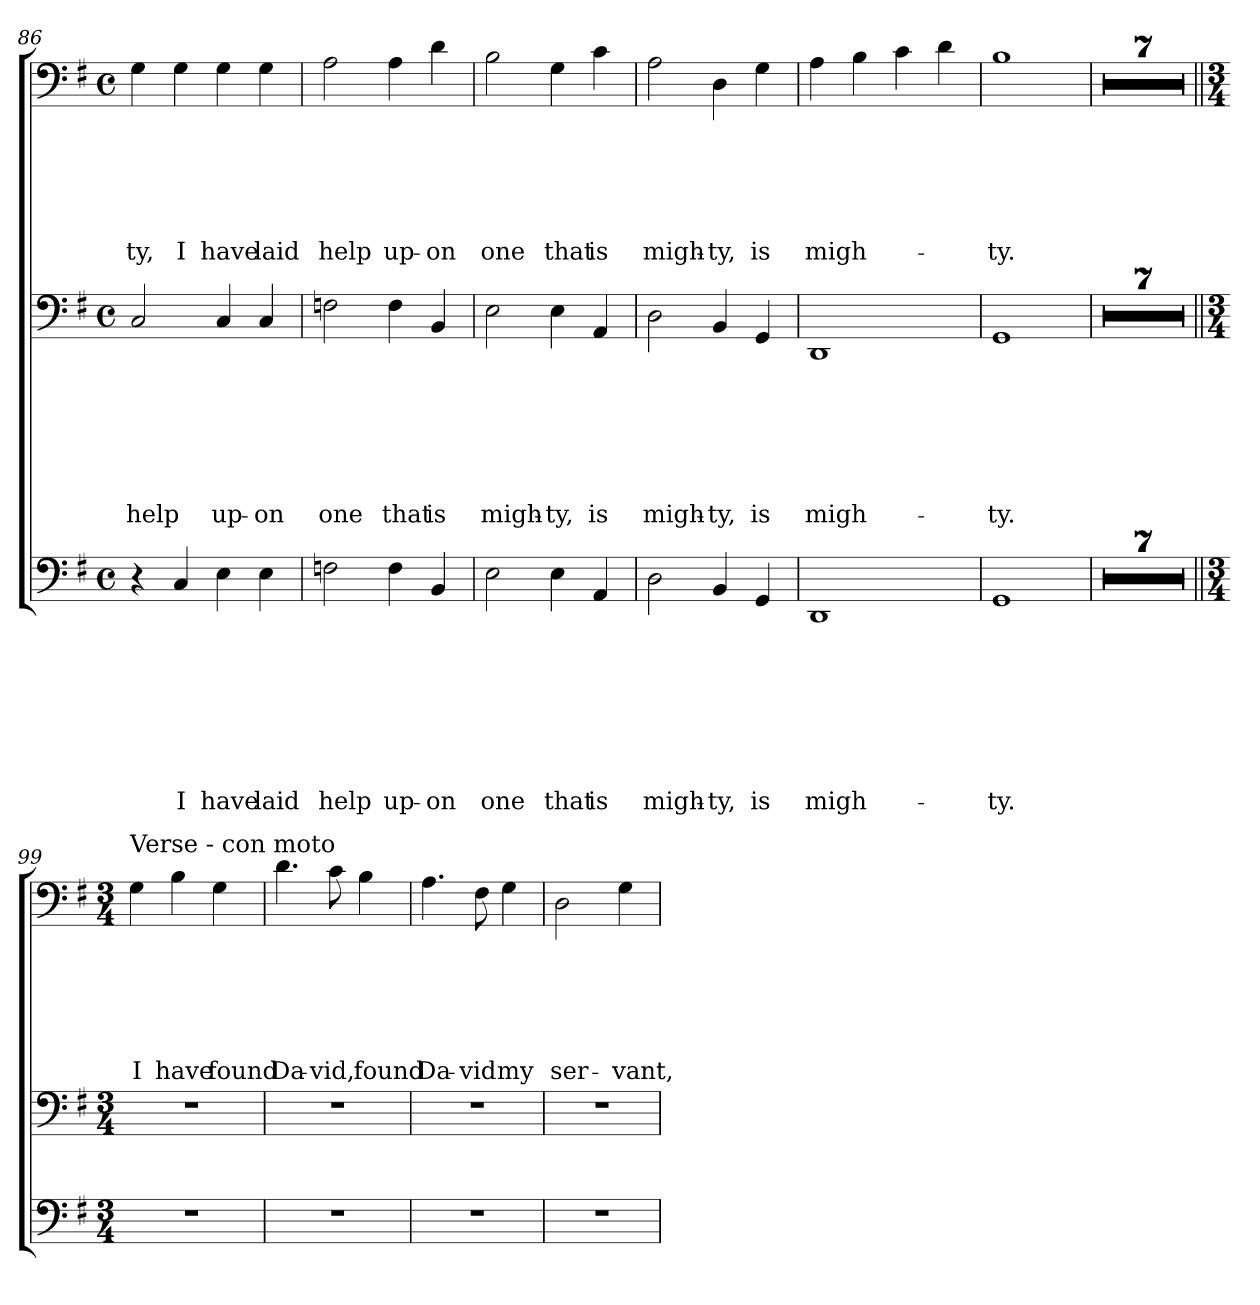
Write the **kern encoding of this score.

**kern	**text	**text	**text	**text	**text	**text	**text	**text	**kern	**text	**text	**text	**text	**text	**text	**text	**kern	**text	**text	**text	**text	**text	**text
*part3	*part3	*part3	*part3	*part3	*part3	*part3	*part3	*part3	*part2	*part2	*part2	*part2	*part2	*part2	*part2	*part2	*part1	*part1	*part1	*part1	*part1	*part1	*part1
*staff3	*staff3	*staff3	*staff3	*staff3	*staff3	*staff3	*staff3	*staff3	*staff2	*staff2	*staff2	*staff2	*staff2	*staff2	*staff2	*staff2	*staff1	*staff1	*staff1	*staff1	*staff1	*staff1	*staff1
*clefF4	*	*	*	*	*	*	*	*	*clefF4	*	*	*	*	*	*	*	*clefF4	*	*	*	*	*	*
*k[f#]	*	*	*	*	*	*	*	*	*k[f#]	*	*	*	*	*	*	*	*k[f#]	*	*	*	*	*	*
*G:	*	*	*	*	*	*	*	*	*G:	*	*	*	*	*	*	*	*G:	*	*	*	*	*	*
*M4/4	*	*	*	*	*	*	*	*	*M4/4	*	*	*	*	*	*	*	*M4/4	*	*	*	*	*	*
*met(c)	*	*	*	*	*	*	*	*	*met(c)	*	*	*	*	*	*	*	*met(c)	*	*	*	*	*	*
=86	=86	=86	=86	=86	=86	=86	=86	=86	=86	=86	=86	=86	=86	=86	=86	=86	=86	=86	=86	=86	=86	=86	=86
!	!	!	!	!	!	!	!	!	!	!	!	!	!	!	!	!LO:LY:b	!	!	!	!	!	!	!LO:LY:b
4r	.	.	.	.	.	.	.	.	2C/	.	.	.	.	.	.	help	4G\	.	.	.	.	.	-ty,
!	!	!	!	!	!	!	!	!LO:LY:b	!	!	!	!	!	!	!	!	!	!	!	!	!	!	!LO:LY:b
4C/	.	.	.	.	.	.	.	I	.	.	.	.	.	.	.	.	4G\	.	.	.	.	.	I
!	!	!	!	!	!	!	!	!LO:LY:b	!	!	!	!	!	!	!	!LO:LY:b	!	!	!	!	!	!	!LO:LY:b
4E\	.	.	.	.	.	.	.	have	4C/	.	.	.	.	.	.	up-	4G\	.	.	.	.	.	have
!	!	!	!	!	!	!	!	!LO:LY:b	!	!	!	!	!	!	!	!LO:LY:b	!	!	!	!	!	!	!LO:LY:b
4E\	.	.	.	.	.	.	.	laid	4C/	.	.	.	.	.	.	-on	4G\	.	.	.	.	.	laid
=87	=87	=87	=87	=87	=87	=87	=87	=87	=87	=87	=87	=87	=87	=87	=87	=87	=87	=87	=87	=87	=87	=87	=87
!	!	!	!	!	!	!	!	!LO:LY:b	!	!	!	!	!	!	!	!LO:LY:b	!	!	!	!	!	!	!LO:LY:b
2Fn\	.	.	.	.	.	.	.	help	2Fn\	.	.	.	.	.	.	one	2A\	.	.	.	.	.	help
!	!	!	!	!	!	!	!	!LO:LY:b	!	!	!	!	!	!	!	!LO:LY:b	!	!	!	!	!	!	!LO:LY:b
4F\	.	.	.	.	.	.	.	up-	4F\	.	.	.	.	.	.	that	4A\	.	.	.	.	.	up-
!	!	!	!	!	!	!	!	!LO:LY:b	!	!	!	!	!	!	!	!LO:LY:b	!	!	!	!	!	!	!LO:LY:b
4BB/	.	.	.	.	.	.	.	-on	4BB/	.	.	.	.	.	.	is	4d\	.	.	.	.	.	-on
=88	=88	=88	=88	=88	=88	=88	=88	=88	=88	=88	=88	=88	=88	=88	=88	=88	=88	=88	=88	=88	=88	=88	=88
!	!	!	!	!	!	!	!	!LO:LY:b	!	!	!	!	!	!	!	!LO:LY:b	!	!	!	!	!	!	!LO:LY:b
2E\	.	.	.	.	.	.	.	one	2E\	.	.	.	.	.	.	migh-	2B\	.	.	.	.	.	one
!	!	!	!	!	!	!	!	!LO:LY:b	!	!	!	!	!	!	!	!LO:LY:b	!	!	!	!	!	!	!LO:LY:b
4E\	.	.	.	.	.	.	.	that	4E\	.	.	.	.	.	.	-ty,	4G\	.	.	.	.	.	that
!	!	!	!	!	!	!	!	!LO:LY:b	!	!	!	!	!	!	!	!LO:LY:b	!	!	!	!	!	!	!LO:LY:b
4AA/	.	.	.	.	.	.	.	is	4AA/	.	.	.	.	.	.	is	4c\	.	.	.	.	.	is
=89	=89	=89	=89	=89	=89	=89	=89	=89	=89	=89	=89	=89	=89	=89	=89	=89	=89	=89	=89	=89	=89	=89	=89
!	!	!	!	!	!	!	!	!LO:LY:b	!	!	!	!	!	!	!	!LO:LY:b	!	!	!	!	!	!	!LO:LY:b
2D\	.	.	.	.	.	.	.	migh-	2D\	.	.	.	.	.	.	migh-	2A\	.	.	.	.	.	migh-
!	!	!	!	!	!	!	!	!LO:LY:b	!	!	!	!	!	!	!	!LO:LY:b	!	!	!	!	!	!	!LO:LY:b
4BB/	.	.	.	.	.	.	.	-ty,	4BB/	.	.	.	.	.	.	-ty,	4D\	.	.	.	.	.	-ty,
!	!	!	!	!	!	!	!	!LO:LY:b	!	!	!	!	!	!	!	!LO:LY:b	!	!	!	!	!	!	!LO:LY:b
4GG/	.	.	.	.	.	.	.	is	4GG/	.	.	.	.	.	.	is	4G\	.	.	.	.	.	is
=90	=90	=90	=90	=90	=90	=90	=90	=90	=90	=90	=90	=90	=90	=90	=90	=90	=90	=90	=90	=90	=90	=90	=90
!	!	!	!	!	!	!	!	!LO:LY:b	!	!	!	!	!	!	!	!LO:LY:b	!	!	!	!	!	!	!LO:LY:b
1DD	.	.	.	.	.	.	.	migh-	1DD	.	.	.	.	.	.	migh-	4A\	.	.	.	.	.	migh-
.	.	.	.	.	.	.	.	.	.	.	.	.	.	.	.	.	4B\	.	.	.	.	.	.
.	.	.	.	.	.	.	.	.	.	.	.	.	.	.	.	.	4c\	.	.	.	.	.	.
.	.	.	.	.	.	.	.	.	.	.	.	.	.	.	.	.	4d\	.	.	.	.	.	.
!!LO:LB:g=z
=91	=91	=91	=91	=91	=91	=91	=91	=91	=91	=91	=91	=91	=91	=91	=91	=91	=91	=91	=91	=91	=91	=91	=91
!	!	!	!	!	!	!	!	!LO:LY:b	!	!	!	!	!	!	!	!LO:LY:b	!	!	!	!	!	!	!LO:LY:b
1GG	.	.	.	.	.	.	.	-ty.	1GG	.	.	.	.	.	.	-ty.	1B	.	.	.	.	.	-ty.
=92	=92	=92	=92	=92	=92	=92	=92	=92	=92	=92	=92	=92	=92	=92	=92	=92	=92	=92	=92	=92	=92	=92	=92
1r	.	.	.	.	.	.	.	.	1r	.	.	.	.	.	.	.	1r	.	.	.	.	.	.
=93	=93	=93	=93	=93	=93	=93	=93	=93	=93	=93	=93	=93	=93	=93	=93	=93	=93	=93	=93	=93	=93	=93	=93
1r	.	.	.	.	.	.	.	.	1r	.	.	.	.	.	.	.	1r	.	.	.	.	.	.
=94	=94	=94	=94	=94	=94	=94	=94	=94	=94	=94	=94	=94	=94	=94	=94	=94	=94	=94	=94	=94	=94	=94	=94
1r	.	.	.	.	.	.	.	.	1r	.	.	.	.	.	.	.	1r	.	.	.	.	.	.
=95	=95	=95	=95	=95	=95	=95	=95	=95	=95	=95	=95	=95	=95	=95	=95	=95	=95	=95	=95	=95	=95	=95	=95
1r	.	.	.	.	.	.	.	.	1r	.	.	.	.	.	.	.	1r	.	.	.	.	.	.
=96	=96	=96	=96	=96	=96	=96	=96	=96	=96	=96	=96	=96	=96	=96	=96	=96	=96	=96	=96	=96	=96	=96	=96
1r	.	.	.	.	.	.	.	.	1r	.	.	.	.	.	.	.	1r	.	.	.	.	.	.
=97	=97	=97	=97	=97	=97	=97	=97	=97	=97	=97	=97	=97	=97	=97	=97	=97	=97	=97	=97	=97	=97	=97	=97
1r	.	.	.	.	.	.	.	.	1r	.	.	.	.	.	.	.	1r	.	.	.	.	.	.
=98	=98	=98	=98	=98	=98	=98	=98	=98	=98	=98	=98	=98	=98	=98	=98	=98	=98	=98	=98	=98	=98	=98	=98
1r	.	.	.	.	.	.	.	.	1r	.	.	.	.	.	.	.	1r	.	.	.	.	.	.
=99||	=99||	=99||	=99||	=99||	=99||	=99||	=99||	=99||	=99||	=99||	=99||	=99||	=99||	=99||	=99||	=99||	=99||	=99||	=99||	=99||	=99||	=99||	=99||
*M3/4	*	*	*	*	*	*	*	*	*M3/4	*	*	*	*	*	*	*	*M3/4	*	*	*	*	*	*
!	!	!	!	!	!	!	!	!	!	!	!	!	!	!	!	!	!LO:TX:a:t=Verse - con moto	!	!	!	!	!	!
!	!	!	!	!	!	!	!	!	!	!	!	!	!	!	!	!	!	!	!	!	!	!	!LO:LY:b
2.r	.	.	.	.	.	.	.	.	2.r	.	.	.	.	.	.	.	4G\	.	.	.	.	.	I
!	!	!	!	!	!	!	!	!	!	!	!	!	!	!	!	!	!	!	!	!	!	!	!LO:LY:b
.	.	.	.	.	.	.	.	.	.	.	.	.	.	.	.	.	4B\	.	.	.	.	.	have
!	!	!	!	!	!	!	!	!	!	!	!	!	!	!	!	!	!	!	!	!	!	!	!LO:LY:b
.	.	.	.	.	.	.	.	.	.	.	.	.	.	.	.	.	4G\	.	.	.	.	.	found
=100	=100	=100	=100	=100	=100	=100	=100	=100	=100	=100	=100	=100	=100	=100	=100	=100	=100	=100	=100	=100	=100	=100	=100
!	!	!	!	!	!	!	!	!	!	!	!	!	!	!	!	!	!	!	!	!	!	!	!LO:LY:b
2.r	.	.	.	.	.	.	.	.	2.r	.	.	.	.	.	.	.	4.d\	.	.	.	.	.	Da-
!	!	!	!	!	!	!	!	!	!	!	!	!	!	!	!	!	!	!	!	!	!	!	!LO:LY:b
.	.	.	.	.	.	.	.	.	.	.	.	.	.	.	.	.	8c\	.	.	.	.	.	-vid,
!	!	!	!	!	!	!	!	!	!	!	!	!	!	!	!	!	!	!	!	!	!	!	!LO:LY:b
.	.	.	.	.	.	.	.	.	.	.	.	.	.	.	.	.	4B\	.	.	.	.	.	found
=101	=101	=101	=101	=101	=101	=101	=101	=101	=101	=101	=101	=101	=101	=101	=101	=101	=101	=101	=101	=101	=101	=101	=101
!	!	!	!	!	!	!	!	!	!	!	!	!	!	!	!	!	!	!	!	!	!	!	!LO:LY:b
2.r	.	.	.	.	.	.	.	.	2.r	.	.	.	.	.	.	.	4.A\	.	.	.	.	.	Da-
!	!	!	!	!	!	!	!	!	!	!	!	!	!	!	!	!	!	!	!	!	!	!	!LO:LY:b
.	.	.	.	.	.	.	.	.	.	.	.	.	.	.	.	.	8F#\	.	.	.	.	.	-vid
!	!	!	!	!	!	!	!	!	!	!	!	!	!	!	!	!	!	!	!	!	!	!	!LO:LY:b
.	.	.	.	.	.	.	.	.	.	.	.	.	.	.	.	.	4G\	.	.	.	.	.	my
=102	=102	=102	=102	=102	=102	=102	=102	=102	=102	=102	=102	=102	=102	=102	=102	=102	=102	=102	=102	=102	=102	=102	=102
!	!	!	!	!	!	!	!	!	!	!	!	!	!	!	!	!	!	!	!	!	!	!	!LO:LY:b
2.r	.	.	.	.	.	.	.	.	2.r	.	.	.	.	.	.	.	2D\	.	.	.	.	.	ser-
!	!	!	!	!	!	!	!	!	!	!	!	!	!	!	!	!	!	!	!	!	!	!	!LO:LY:b
.	.	.	.	.	.	.	.	.	.	.	.	.	.	.	.	.	4G\	.	.	.	.	.	-vant,
=	=	=	=	=	=	=	=	=	=	=	=	=	=	=	=	=	=	=	=	=	=	=	=
*-	*-	*-	*-	*-	*-	*-	*-	*-	*-	*-	*-	*-	*-	*-	*-	*-	*-	*-	*-	*-	*-	*-	*-
